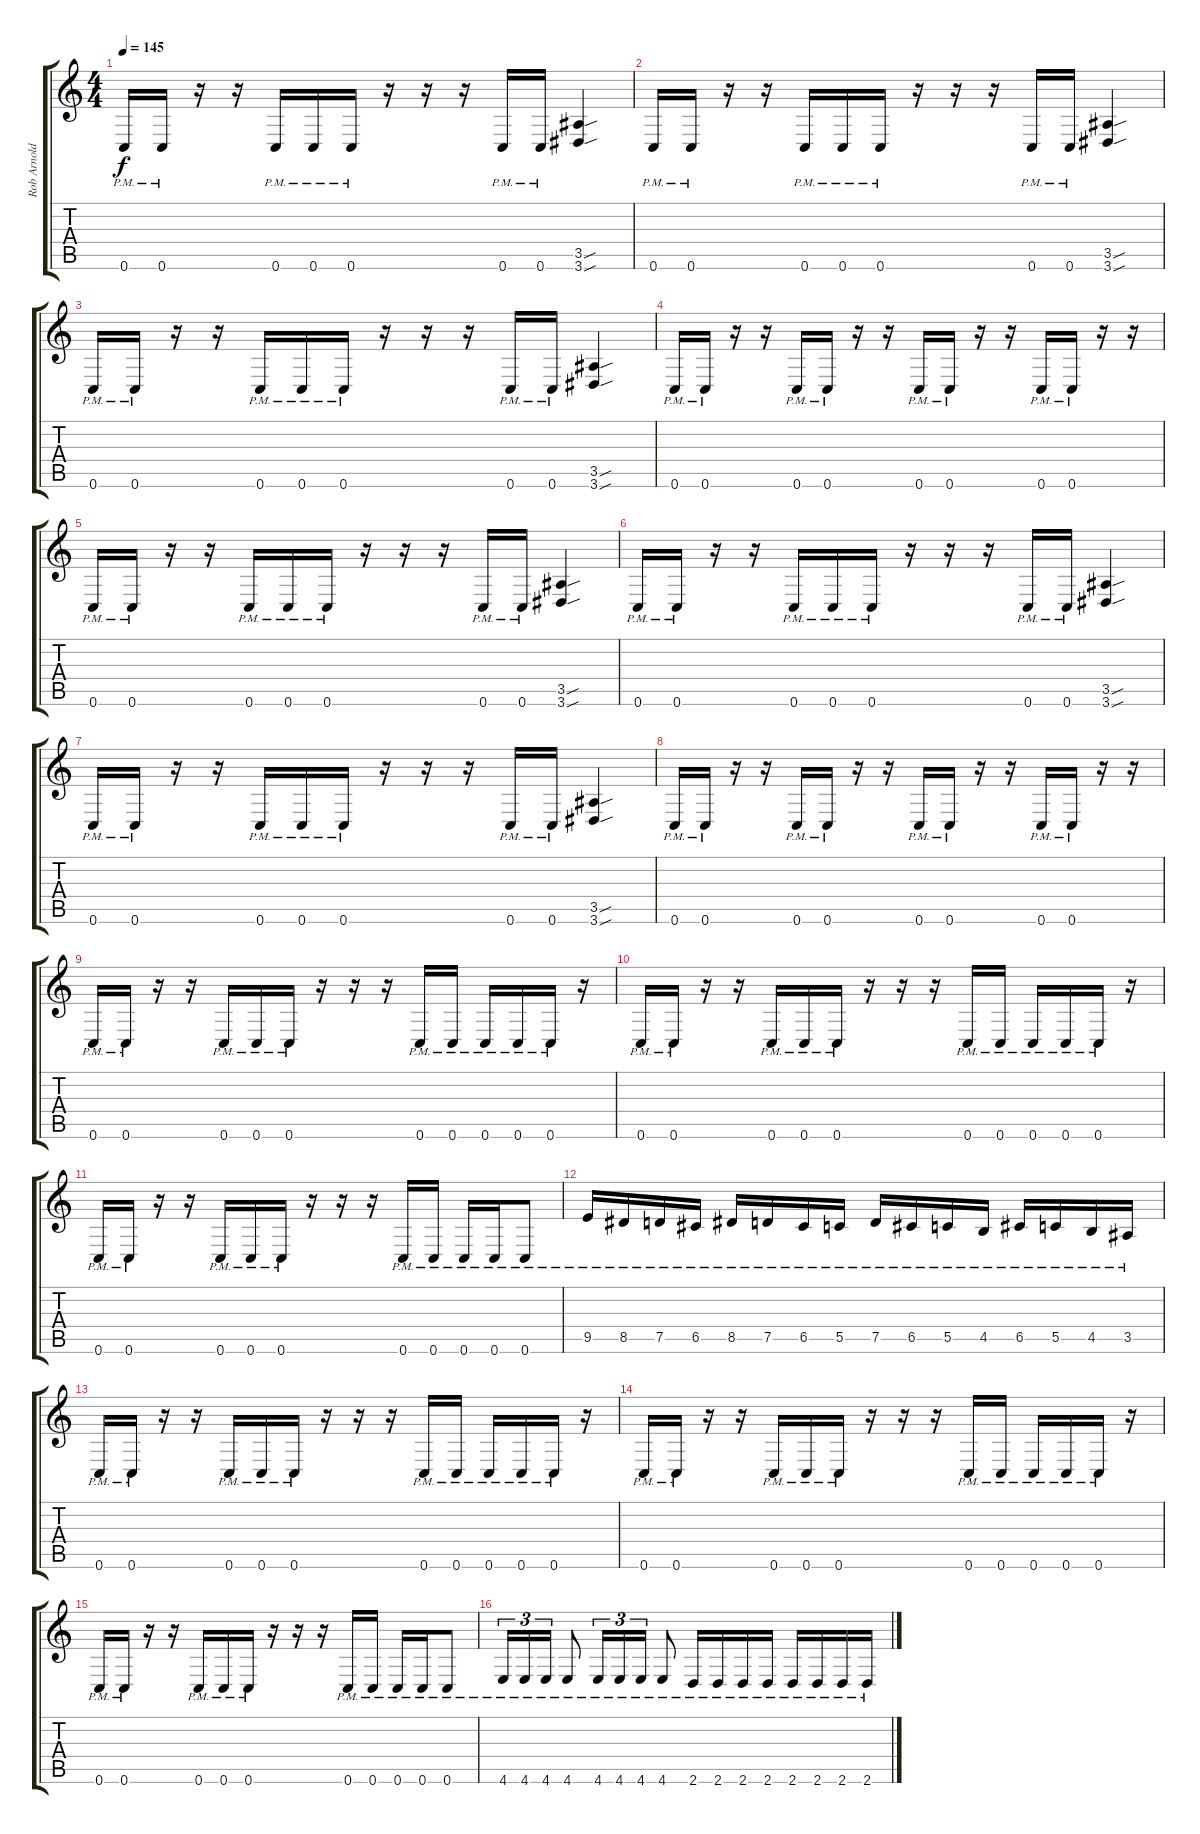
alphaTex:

\track ("Rob Arnold" "Rob Arnold") {instrument distortionguitar}
\staff {score tabs}
\tuning (D4 A3 F3 C3 G2 C2) {hide}
\ts (4 4)
\tempo 145
\clef g2
\ks c
0.6{pm}.16{dy f} 0.6{pm}.16 r.16 r.16 0.6{pm}.16 0.6{pm}.16 0.6{pm}.16 r.16 r.16 r.16 0.6{pm}.16 0.6{pm}.16 (3.5{sou} 3.6{sou}).4 |
0.6{pm}.16 0.6{pm}.16 r.16 r.16 0.6{pm}.16 0.6{pm}.16 0.6{pm}.16 r.16 r.16 r.16 0.6{pm}.16 0.6{pm}.16 (3.5{sou} 3.6{sou}).4 |
0.6{pm}.16 0.6{pm}.16 r.16 r.16 0.6{pm}.16 0.6{pm}.16 0.6{pm}.16 r.16 r.16 r.16 0.6{pm}.16 0.6{pm}.16 (3.5{sou} 3.6{sou}).4 |
0.6{pm}.16 0.6{pm}.16 r.16 r.16 0.6{pm}.16 0.6{pm}.16 r.16 r.16 0.6{pm}.16 0.6{pm}.16 r.16 r.16 0.6{pm}.16 0.6{pm}.16 r.16 r.16 |
0.6{pm}.16 0.6{pm}.16 r.16 r.16 0.6{pm}.16 0.6{pm}.16 0.6{pm}.16 r.16 r.16 r.16 0.6{pm}.16 0.6{pm}.16 (3.5{sou} 3.6{sou}).4 |
0.6{pm}.16 0.6{pm}.16 r.16 r.16 0.6{pm}.16 0.6{pm}.16 0.6{pm}.16 r.16 r.16 r.16 0.6{pm}.16 0.6{pm}.16 (3.5{sou} 3.6{sou}).4 |
0.6{pm}.16 0.6{pm}.16 r.16 r.16 0.6{pm}.16 0.6{pm}.16 0.6{pm}.16 r.16 r.16 r.16 0.6{pm}.16 0.6{pm}.16 (3.5{sou} 3.6{sou}).4 |
0.6{pm}.16 0.6{pm}.16 r.16 r.16 0.6{pm}.16 0.6{pm}.16 r.16 r.16 0.6{pm}.16 0.6{pm}.16 r.16 r.16 0.6{pm}.16 0.6{pm}.16 r.16 r.16 |
0.6{pm}.16 0.6{pm}.16 r.16 r.16 0.6{pm}.16 0.6{pm}.16 0.6{pm}.16 r.16 r.16 r.16 0.6{pm}.16 0.6{pm}.16 0.6{pm}.16 0.6{pm}.16 0.6{pm}.16 r.16 |
0.6{pm}.16 0.6{pm}.16 r.16 r.16 0.6{pm}.16 0.6{pm}.16 0.6{pm}.16 r.16 r.16 r.16 0.6{pm}.16 0.6{pm}.16 0.6{pm}.16 0.6{pm}.16 0.6{pm}.16 r.16 |
0.6{pm}.16 0.6{pm}.16 r.16 r.16 0.6{pm}.16 0.6{pm}.16 0.6{pm}.16 r.16 r.16 r.16 0.6{pm}.16 0.6{pm}.16 0.6{pm}.16 0.6{pm}.16 0.6{pm}.8 |
9.5{pm}.16 8.5{pm}.16 7.5{pm}.16 6.5{pm}.16 8.5{pm}.16 7.5{pm}.16 6.5{pm}.16 5.5{pm}.16 7.5{pm}.16 6.5{pm}.16 5.5{pm}.16 4.5{pm}.16 6.5{pm}.16 5.5{pm}.16 4.5{pm}.16 3.5{pm}.16 |
0.6{pm}.16 0.6{pm}.16 r.16 r.16 0.6{pm}.16 0.6{pm}.16 0.6{pm}.16 r.16 r.16 r.16 0.6{pm}.16 0.6{pm}.16 0.6{pm}.16 0.6{pm}.16 0.6{pm}.16 r.16 |
0.6{pm}.16 0.6{pm}.16 r.16 r.16 0.6{pm}.16 0.6{pm}.16 0.6{pm}.16 r.16 r.16 r.16 0.6{pm}.16 0.6{pm}.16 0.6{pm}.16 0.6{pm}.16 0.6{pm}.16 r.16 |
0.6{pm}.16 0.6{pm}.16 r.16 r.16 0.6{pm}.16 0.6{pm}.16 0.6{pm}.16 r.16 r.16 r.16 0.6{pm}.16 0.6{pm}.16 0.6{pm}.16 0.6{pm}.16 0.6{pm}.8 |
4.6{pm}.16{tu (3 2)} 4.6{pm}.16{tu (3 2)} 4.6{pm}.16{tu (3 2)} 4.6{pm}.8 4.6{pm}.16{tu (3 2)} 4.6{pm}.16{tu (3 2)} 4.6{pm}.16{tu (3 2)} 4.6{pm}.8 2.6{pm}.16 2.6{pm}.16 2.6{pm}.16 2.6{pm}.16 2.6{pm}.16 2.6{pm}.16 2.6{pm}.16 2.6{pm}.16
